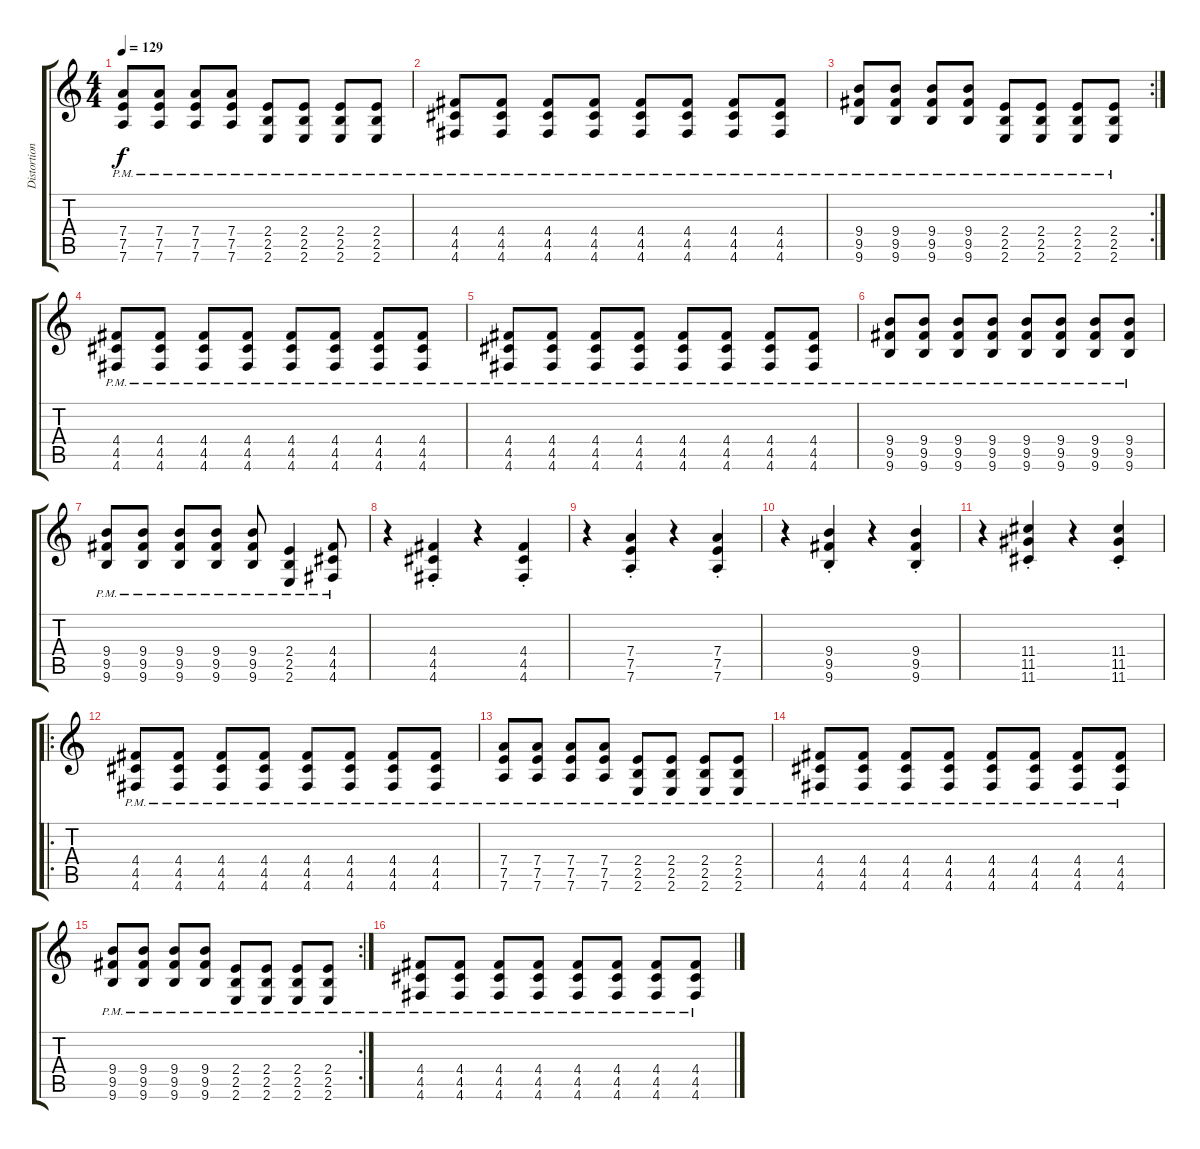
\track ("Distortion" "Distortion") {instrument distortionguitar}
\staff {score tabs}
\tuning (E4 B3 G3 D3 A2 D2) {hide}
\ts (4 4)
\tempo 129
\clef g2
\ks c
(7.4{pm} 7.5{pm} 7.6{pm}).8{dy f} (7.4{pm} 7.5{pm} 7.6{pm}).8 (7.4{pm} 7.5{pm} 7.6{pm}).8 (7.4{pm} 7.5{pm} 7.6{pm}).8 (2.4{pm} 2.5{pm} 2.6{pm}).8 (2.4{pm} 2.5{pm} 2.6{pm}).8 (2.4{pm} 2.5{pm} 2.6{pm}).8 (2.4{pm} 2.5{pm} 2.6{pm}).8 |
(4.4{pm} 4.5{pm} 4.6{pm}).8 (4.4{pm} 4.5{pm} 4.6{pm}).8 (4.4{pm} 4.5{pm} 4.6{pm}).8 (4.4{pm} 4.5{pm} 4.6{pm}).8 (4.4{pm} 4.5{pm} 4.6{pm}).8 (4.4{pm} 4.5{pm} 4.6{pm}).8 (4.4{pm} 4.5{pm} 4.6{pm}).8 (4.4{pm} 4.5{pm} 4.6{pm}).8 |
\rc 2
(9.4{pm} 9.5{pm} 9.6{pm}).8 (9.4{pm} 9.5{pm} 9.6{pm}).8 (9.4{pm} 9.5{pm} 9.6{pm}).8 (9.4{pm} 9.5{pm} 9.6{pm}).8 (2.4{pm} 2.5{pm} 2.6{pm}).8 (2.4{pm} 2.5{pm} 2.6{pm}).8 (2.4{pm} 2.5{pm} 2.6{pm}).8 (2.4{pm} 2.5{pm} 2.6{pm}).8 |
(4.4{pm} 4.5{pm} 4.6{pm}).8 (4.4{pm} 4.5{pm} 4.6{pm}).8 (4.4{pm} 4.5{pm} 4.6{pm}).8 (4.4{pm} 4.5{pm} 4.6{pm}).8 (4.4{pm} 4.5{pm} 4.6{pm}).8 (4.4{pm} 4.5{pm} 4.6{pm}).8 (4.4{pm} 4.5{pm} 4.6{pm}).8 (4.4{pm} 4.5{pm} 4.6{pm}).8 |
(4.4{pm} 4.5{pm} 4.6{pm}).8 (4.4{pm} 4.5{pm} 4.6{pm}).8 (4.4{pm} 4.5{pm} 4.6{pm}).8 (4.4{pm} 4.5{pm} 4.6{pm}).8 (4.4{pm} 4.5{pm} 4.6{pm}).8 (4.4{pm} 4.5{pm} 4.6{pm}).8 (4.4{pm} 4.5{pm} 4.6{pm}).8 (4.4{pm} 4.5{pm} 4.6{pm}).8 |
(9.4{pm} 9.5{pm} 9.6{pm}).8 (9.4{pm} 9.5{pm} 9.6{pm}).8 (9.4{pm} 9.5{pm} 9.6{pm}).8 (9.4{pm} 9.5{pm} 9.6{pm}).8 (9.4{pm} 9.5{pm} 9.6{pm}).8 (9.4{pm} 9.5{pm} 9.6{pm}).8 (9.4{pm} 9.5{pm} 9.6{pm}).8 (9.4{pm} 9.5{pm} 9.6{pm}).8 |
(9.4{pm} 9.5{pm} 9.6{pm}).8 (9.4{pm} 9.5{pm} 9.6{pm}).8 (9.4{pm} 9.5{pm} 9.6{pm}).8 (9.4{pm} 9.5{pm} 9.6{pm}).8 (9.4{pm} 9.5{pm} 9.6{pm}).8 (2.4{pm} 2.5{pm} 2.6{pm}).4 (4.4{pm} 4.5{pm} 4.6{pm}).8 |
r.4 (4.4{st} 4.5{st} 4.6{st}).4 r.4 (4.4{st} 4.5{st} 4.6{st}).4 |
r.4 (7.4{st} 7.5{st} 7.6{st}).4 r.4 (7.4{st} 7.5{st} 7.6{st}).4 |
r.4 (9.4{st} 9.5{st} 9.6{st}).4 r.4 (9.4{st} 9.5{st} 9.6{st}).4 |
r.4 (11.4{st} 11.5{st} 11.6{st}).4 r.4 (11.4{st} 11.5{st} 11.6{st}).4 |
\ro
(4.4{pm} 4.5{pm} 4.6{pm}).8 (4.4{pm} 4.5{pm} 4.6{pm}).8 (4.4{pm} 4.5{pm} 4.6{pm}).8 (4.4{pm} 4.5{pm} 4.6{pm}).8 (4.4{pm} 4.5{pm} 4.6{pm}).8 (4.4{pm} 4.5{pm} 4.6{pm}).8 (4.4{pm} 4.5{pm} 4.6{pm}).8 (4.4{pm} 4.5{pm} 4.6{pm}).8 |
(7.4{pm} 7.5{pm} 7.6{pm}).8 (7.4{pm} 7.5{pm} 7.6{pm}).8 (7.4{pm} 7.5{pm} 7.6{pm}).8 (7.4{pm} 7.5{pm} 7.6{pm}).8 (2.4{pm} 2.5{pm} 2.6{pm}).8 (2.4{pm} 2.5{pm} 2.6{pm}).8 (2.4{pm} 2.5{pm} 2.6{pm}).8 (2.4{pm} 2.5{pm} 2.6{pm}).8 |
(4.4{pm} 4.5{pm} 4.6{pm}).8 (4.4{pm} 4.5{pm} 4.6{pm}).8 (4.4{pm} 4.5{pm} 4.6{pm}).8 (4.4{pm} 4.5{pm} 4.6{pm}).8 (4.4{pm} 4.5{pm} 4.6{pm}).8 (4.4{pm} 4.5{pm} 4.6{pm}).8 (4.4{pm} 4.5{pm} 4.6{pm}).8 (4.4{pm} 4.5{pm} 4.6{pm}).8 |
\rc 2
(9.4{pm} 9.5{pm} 9.6{pm}).8 (9.4{pm} 9.5{pm} 9.6{pm}).8 (9.4{pm} 9.5{pm} 9.6{pm}).8 (9.4{pm} 9.5{pm} 9.6{pm}).8 (2.4{pm} 2.5{pm} 2.6{pm}).8 (2.4{pm} 2.5{pm} 2.6{pm}).8 (2.4{pm} 2.5{pm} 2.6{pm}).8 (2.4{pm} 2.5{pm} 2.6{pm}).8 |
(4.4{pm} 4.5{pm} 4.6{pm}).8 (4.4{pm} 4.5{pm} 4.6{pm}).8 (4.4{pm} 4.5{pm} 4.6{pm}).8 (4.4{pm} 4.5{pm} 4.6{pm}).8 (4.4{pm} 4.5{pm} 4.6{pm}).8 (4.4{pm} 4.5{pm} 4.6{pm}).8 (4.4{pm} 4.5{pm} 4.6{pm}).8 (4.4{pm} 4.5{pm} 4.6{pm}).8
